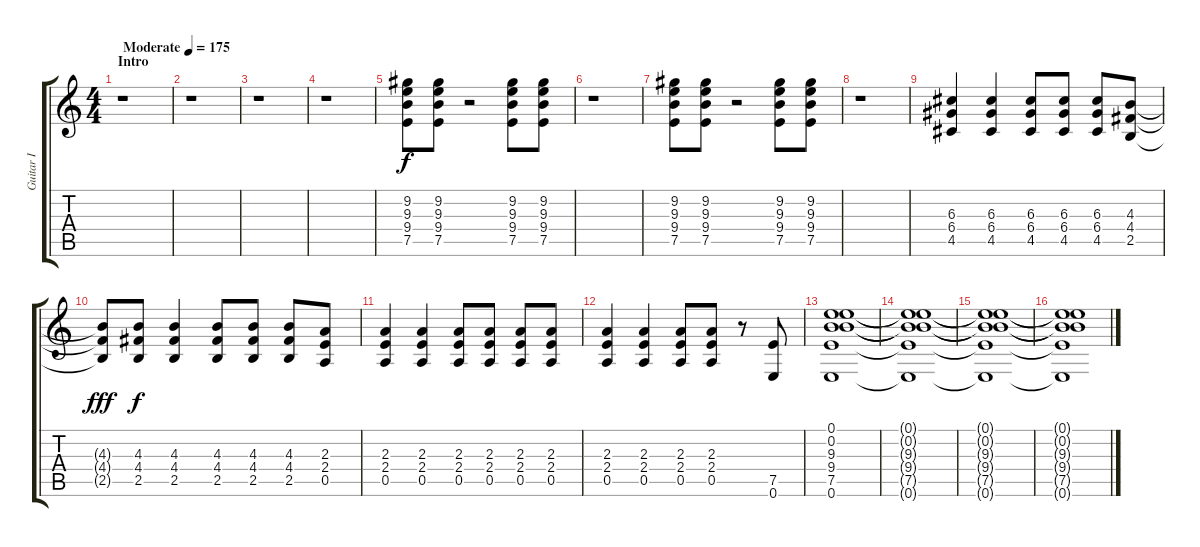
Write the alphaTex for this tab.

\track ("Guitar I" "Guitar I") {instrument distortionguitar}
\staff {score tabs}
\tuning (E4 B3 G3 D3 A2 E2) {hide}
\ts (4 4)
\section ("" "Intro")
\tempo (175 "Moderate")
\clef g2
\ks c
r.1{dy f instrument distortionguitar} |
r.1 |
r.1 |
r.1 |
(9.2 9.3 9.4 7.5).8 (9.2 9.3 9.4 7.5).8 r.2 (9.2 9.3 9.4 7.5).8 (9.2 9.3 9.4 7.5).8 |
r.1 |
(9.2 9.3 9.4 7.5).8 (9.2 9.3 9.4 7.5).8 r.2 (9.2 9.3 9.4 7.5).8 (9.2 9.3 9.4 7.5).8 |
r.1 |
(6.3 6.4 4.5).4 (6.3 6.4 4.5).4 (6.3 6.4 4.5).8 (6.3 6.4 4.5).8 (6.3 6.4 4.5).8 (4.3 4.4 2.5).8 |
(4.3{t} 4.4{t} 2.5{t}).8{dy fff} (4.3 4.4 2.5).8{dy f} (4.3 4.4 2.5).4 (4.3 4.4 2.5).8 (4.3 4.4 2.5).8 (4.3 4.4 2.5).8 (2.3 2.4 0.5).8 |
(2.3 2.4 0.5).4 (2.3 2.4 0.5).4 (2.3 2.4 0.5).8 (2.3 2.4 0.5).8 (2.3 2.4 0.5).8 (2.3 2.4 0.5).8 |
(2.3 2.4 0.5).4 (2.3 2.4 0.5).4 (2.3 2.4 0.5).8 (2.3 2.4 0.5).8 r.8 (7.5 0.6).8 |
(0.1 0.2 9.3 9.4 7.5 0.6).1 |
(0.1{t} 0.2{t} 9.3{t} 9.4{t} 7.5{t} 0.6{t}).1 |
(0.1{t} 0.2{t} 9.3{t} 9.4{t} 7.5{t} 0.6{t}).1 |
(0.1{t} 0.2{t} 9.3{t} 9.4{t} 7.5{t} 0.6{t}).1
